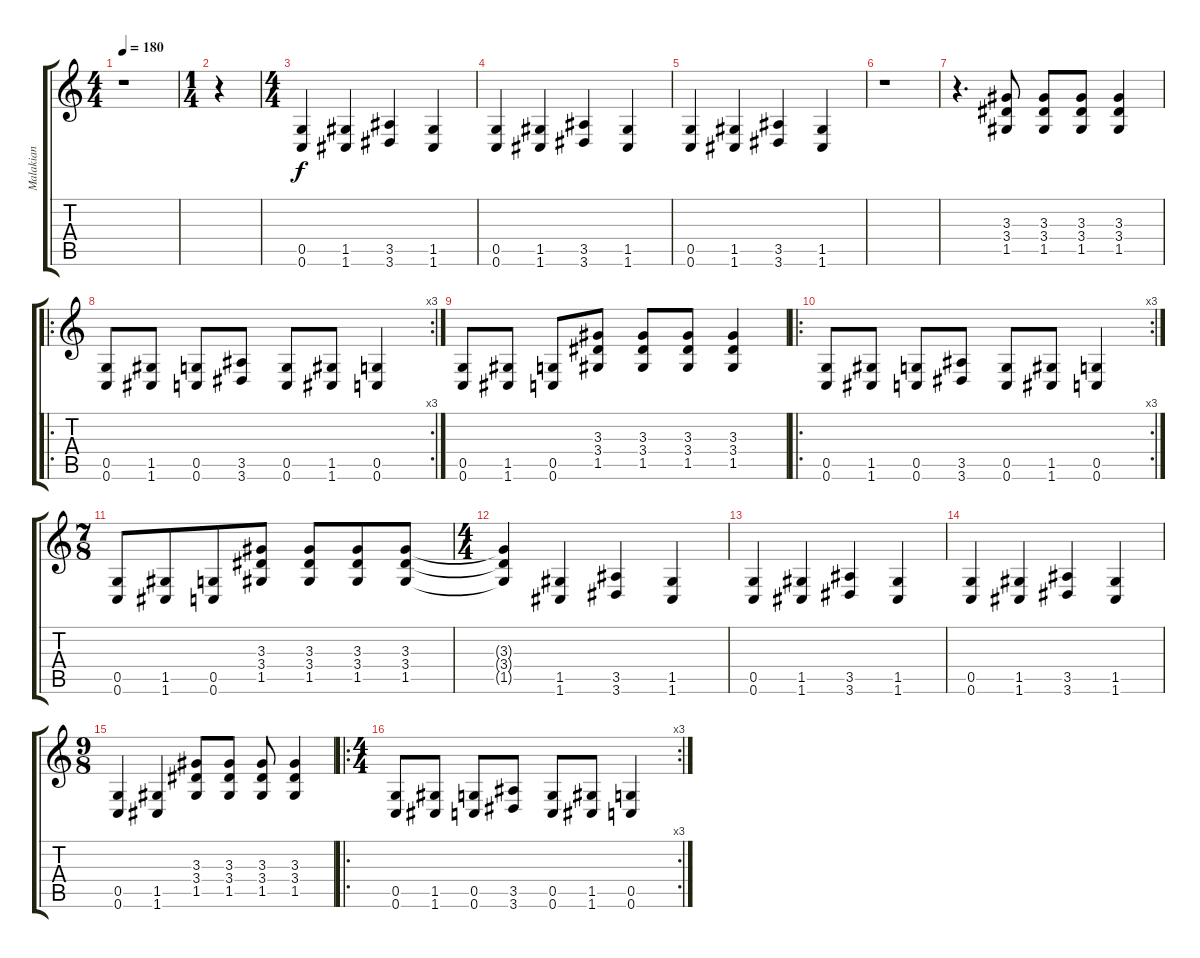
\track ("Malakian" "Malakian") {instrument distortionguitar}
\staff {score tabs}
\tuning (D4 A3 F3 C3 G2 C2) {hide}
\ts (4 4)
\tempo 180
\clef g2
\ks c
r.1{dy f} |
\ts (1 4)
r.4 |
\ts (4 4)
(0.5 0.6).4 (1.5 1.6).4 (3.5 3.6).4 (1.5 1.6).4 |
(0.5 0.6).4 (1.5 1.6).4 (3.5 3.6).4 (1.5 1.6).4 |
(0.5 0.6).4 (1.5 1.6).4 (3.5 3.6).4 (1.5 1.6).4 |
r.1 |
r.4{d} (3.3 3.4 1.5).8 (3.3 3.4 1.5).8 (3.3 3.4 1.5).8 (3.3 3.4 1.5).4 |
\ro
\rc 3
(0.5 0.6).8 (1.5 1.6).8 (0.5 0.6).8 (3.5 3.6).8 (0.5 0.6).8 (1.5 1.6).8 (0.5 0.6).4 |
(0.5 0.6).8 (1.5 1.6).8 (0.5 0.6).8 (3.3 3.4 1.5).8 (3.3 3.4 1.5).8 (3.3 3.4 1.5).8 (3.3 3.4 1.5).4 |
\ro
\rc 3
(0.5 0.6).8 (1.5 1.6).8 (0.5 0.6).8 (3.5 3.6).8 (0.5 0.6).8 (1.5 1.6).8 (0.5 0.6).4 |
\ts (7 8)
(0.5 0.6).8 (1.5 1.6).8 (0.5 0.6).8 (3.3 3.4 1.5).8 (3.3 3.4 1.5).8 (3.3 3.4 1.5).8 (3.3 3.4 1.5).8 |
\ts (4 4)
(3.3{t} 3.4{t} 1.5{t}).4 (1.5 1.6).4 (3.5 3.6).4 (1.5 1.6).4 |
(0.5 0.6).4 (1.5 1.6).4 (3.5 3.6).4 (1.5 1.6).4 |
(0.5 0.6).4 (1.5 1.6).4 (3.5 3.6).4 (1.5 1.6).4 |
\ts (9 8)
(0.5 0.6).4 (1.5 1.6).4 (3.3 3.4 1.5).8 (3.3 3.4 1.5).8 (3.3 3.4 1.5).8 (3.3 3.4 1.5).4 |
\ro
\rc 3
\ts (4 4)
(0.5 0.6).8 (1.5 1.6).8 (0.5 0.6).8 (3.5 3.6).8 (0.5 0.6).8 (1.5 1.6).8 (0.5 0.6).4
